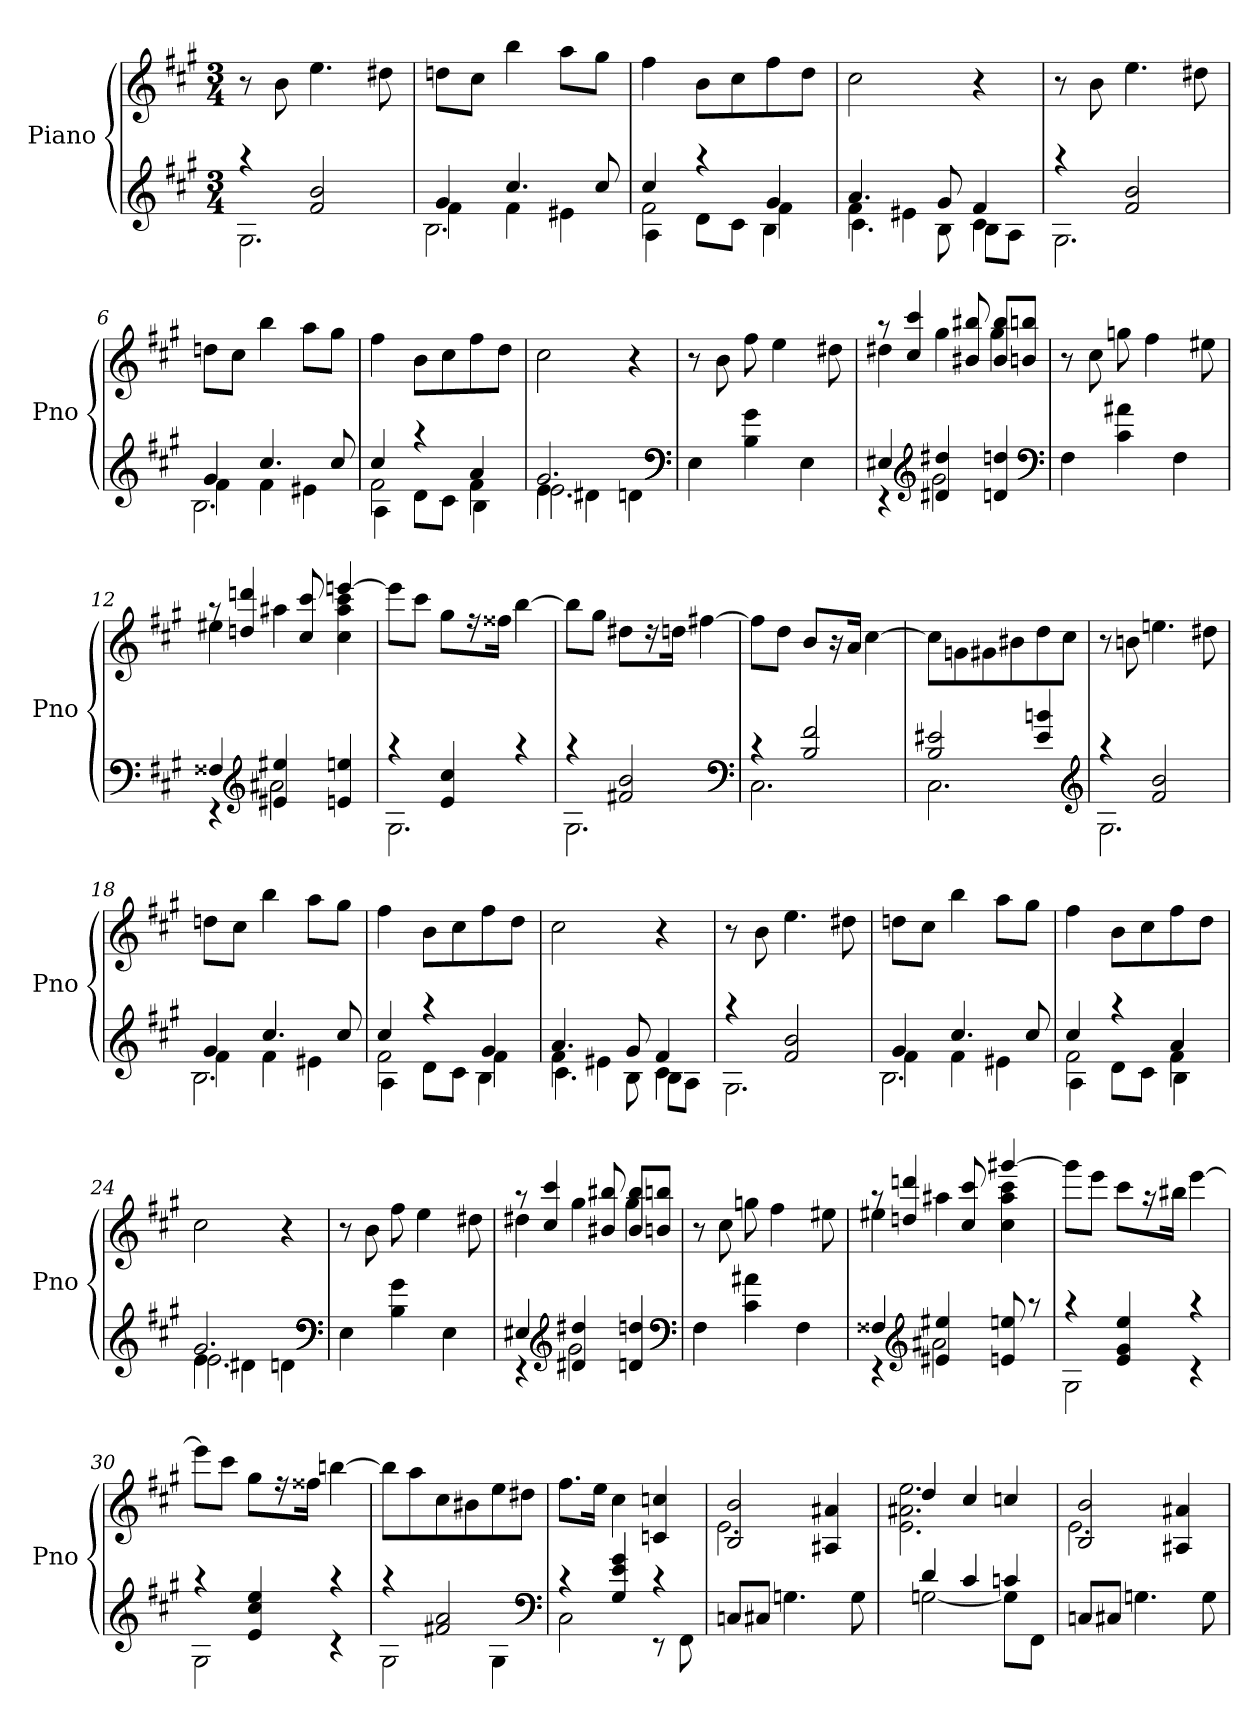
**kern	**kern
*part1	*part1
*staff2	*staff1
*I"Piano	*
*I'Pno	*
*clefG2	*clefG2
*k[f#c#g#]	*k[f#c#g#]
*f#:	*f#:
*M3/4	*M3/4
=1	=1
*^	*
4raa	2.G#	8r
.	.	8b
2f# 2b	.	4.ee
.	.	8dd#X
=2	=2	=2
*	*^	*
4g#	4f#	2.B\	8ddnL
.	.	.	8cc#J
4.cc#	4f#	.	4bb
.	4e#X	.	8aaL
8cc#	.	.	8gg#J
=3	=3	=3	=3
4cc#	2f#	4A\	4ff#
4raa	.	8d\L	8bL
.	.	8c#\J	8cc#
4g#	4f#	4B\	8ff#
.	.	.	8ddJ
=4	=4	=4	=4
4.a	4f#	4.c#\	2cc#
.	4e#X	.	.
8g#	.	8B\	.
4f#	4c#	8B\L	4r
.	.	8A\J	.
*	*v	*v	*
=5	=5	=5
4raa	2.G#	8r
.	.	8b
2f# 2b	.	4.ee
.	.	8dd#X
=6	=6	=6
*	*^	*
4g#	4f#	2.B\	8ddnL
.	.	.	8cc#J
4.cc#	4f#	.	4bb
.	4e#X	.	8aaL
8cc#	.	.	8gg#J
=7	=7	=7	=7
4cc#	2f#	4A\	4ff#
4raa	.	8d\L	8bL
.	.	8c#\J	8cc#
4a	4f#	4B\	8ff#
.	.	.	8ddJ
=8	=8	=8	=8
2.g#	4e	2.e\	2cc#
.	4d#X	.	.
.	4dn	.	4r
*v	*v	*v	*
*clefF4	*
=9	=9
4E	8r
.	8b
4B 4g#	8ff#
.	4ee
4E	.
.	8dd#X
=10	=10
*^	*^
4E#X	4rEE	8raa	4dd#X
.	.	4cc# 4ccc#	.
*clefG2	*	*	*
4d#X 4dd#X	2g#	.	4gg#
.	.	8b#X 8bb#X	.
4dn 4ddn	.	8b# 8bb#L	4gg#
.	.	8bn 8bbnJ	.
*v	*v	*	*
*	*v	*v
*clefF4	*
=11	=11
4F#	8r
.	8cc#
4c# 4a#X	8ggn
.	4ff#
4F#	.
.	8ee#X
=12	=12
*^	*^
4F##X	4rEE	8raa	4ee#X
.	.	4ddn 4dddn	.
*clefG2	*	*	*
4e#X 4ee#X	2a#X	.	4aa#X
.	.	8cc# 8ccc#	.
4en 4een	.	[4eeen	4cc# 4aa# 4ccc#
*	*	*v	*v
=13	=13	=13
4raa	2.G#	8eeeL]
.	.	8ccc#J
4e 4cc#	.	8gg#L
.	.	16r
.	.	16ff##XJk
4raa	.	[4bb
=14	=14	=14
4raa	2.G#	8bbL]
.	.	8gg#J
2f#X 2b	.	8dd#XL
.	.	16r
.	.	16ddnJk
.	.	[4ff#X
*clefF4	*	*
=15	=15	=15
4rc	2.C#	8ff#L]
.	.	8ddJ
2B 2f#	.	8bL
.	.	16r
.	.	16aJk
.	.	[4cc#
=16	=16	=16
2B 2e#X	2.C#	8cc#L]
.	.	8gn
.	.	8g#X
.	.	8b#X
4e# 4bn	.	8dd
.	.	8cc#J
*clefG2	*	*
=17	=17	=17
4raa	2.G#	8r
.	.	8bn
2f# 2b	.	4.een
.	.	8dd#X
=18	=18	=18
*	*^	*
4g#	4f#	2.B\	8ddnL
.	.	.	8cc#J
4.cc#	4f#	.	4bb
.	4e#X	.	8aaL
8cc#	.	.	8gg#J
=19	=19	=19	=19
4cc#	2f#	4A\	4ff#
4raa	.	8d\L	8bL
.	.	8c#\J	8cc#
4g#	4f#	4B\	8ff#
.	.	.	8ddJ
=20	=20	=20	=20
4.a	4f#	4.c#\	2cc#
.	4e#X	.	.
8g#	.	8B\	.
4f#	4c#	8B\L	4r
.	.	8A\J	.
*	*v	*v	*
=21	=21	=21
4raa	2.G#	8r
.	.	8b
2f# 2b	.	4.ee
.	.	8dd#X
=22	=22	=22
*	*^	*
4g#	4f#	2.B\	8ddnL
.	.	.	8cc#J
4.cc#	4f#	.	4bb
.	4e#X	.	8aaL
8cc#	.	.	8gg#J
=23	=23	=23	=23
4cc#	2f#	4A\	4ff#
4raa	.	8d\L	8bL
.	.	8c#\J	8cc#
4a	4f#	4B\	8ff#
.	.	.	8ddJ
=24	=24	=24	=24
2.g#	4e	2.e\	2cc#
.	4d#X	.	.
.	4dn	.	4r
*v	*v	*v	*
*clefF4	*
=25	=25
4E	8r
.	8b
4B 4g#	8ff#
.	4ee
4E	.
.	8dd#X
=26	=26
*^	*^
4E#X	4rEE	8raa	4dd#X
.	.	4cc# 4ccc#	.
*clefG2	*	*	*
4d#X 4dd#X	2g#	.	4gg#
.	.	8b#X 8bb#X	.
4dn 4ddn	.	8b# 8bb#L	4gg#
.	.	8bn 8bbnJ	.
*v	*v	*	*
*	*v	*v
*clefF4	*
=27	=27
4F#	8r
.	8cc#
4c# 4a#X	8ggn
.	4ff#
4F#	.
.	8ee#X
=28	=28
*^	*^
4F##X	4rEE	8raa	4ee#X
.	.	4ddn 4dddn	.
*clefG2	*	*	*
4e#X 4ee#X	2a#X	.	4aa#X
.	.	8cc# 8ccc#	.
8en 8een	.	[4ggg#X	4cc# 4aa# 4ccc#
8raa	.	.	.
*	*	*v	*v
=29	=29	=29
4raa	2G#	8ggg#L]
.	.	8eeeJ
4e 4g# 4ee	.	8ccc#L
.	.	16r
.	.	16bb#XJk
4raa	4rc	[4eee
=30	=30	=30
4raa	2G#	8eeeL]
.	.	8ccc#J
4e 4cc# 4ee	.	8gg#L
.	.	16r
.	.	16ff##XJk
4raa	4rc	[4bbn
=31	=31	=31
4raa	2G#	8bbL]
.	.	8aa
2f#X 2a	.	8cc#
.	.	8b#X
.	4G#	8ee
.	.	8dd#XJ
*clefF4	*	*
=32	=32	=32
4rc	2C#	8.ff#L
.	.	16eeJk
4G# 4e 4g#	.	4cc#
4rc	8rEE	4cn 4ccn
.	8FF#	.
*v	*v	*
=33	=33
*	*^
8CnL	2B 2b	2.e
8C#XJ	.	.
4.Gn	.	.
.	4A#X 4a#X	.
8G	.	.
=34	=34	=34
*^	*	*
4d	[2Gn	4dd	2.e 2.a#X 2.ee
4c#	.	4cc#	.
4cn	8GL]	4ccn	.
.	8FF#J	.	.
*v	*v	*	*
=35	=35	=35
8CnL	2B 2b	2.e
8C#XJ	.	.
4.Gn	.	.
.	4A#X 4a#X	.
8G	.	.
*	*v	*v
=	=
*-	*-
